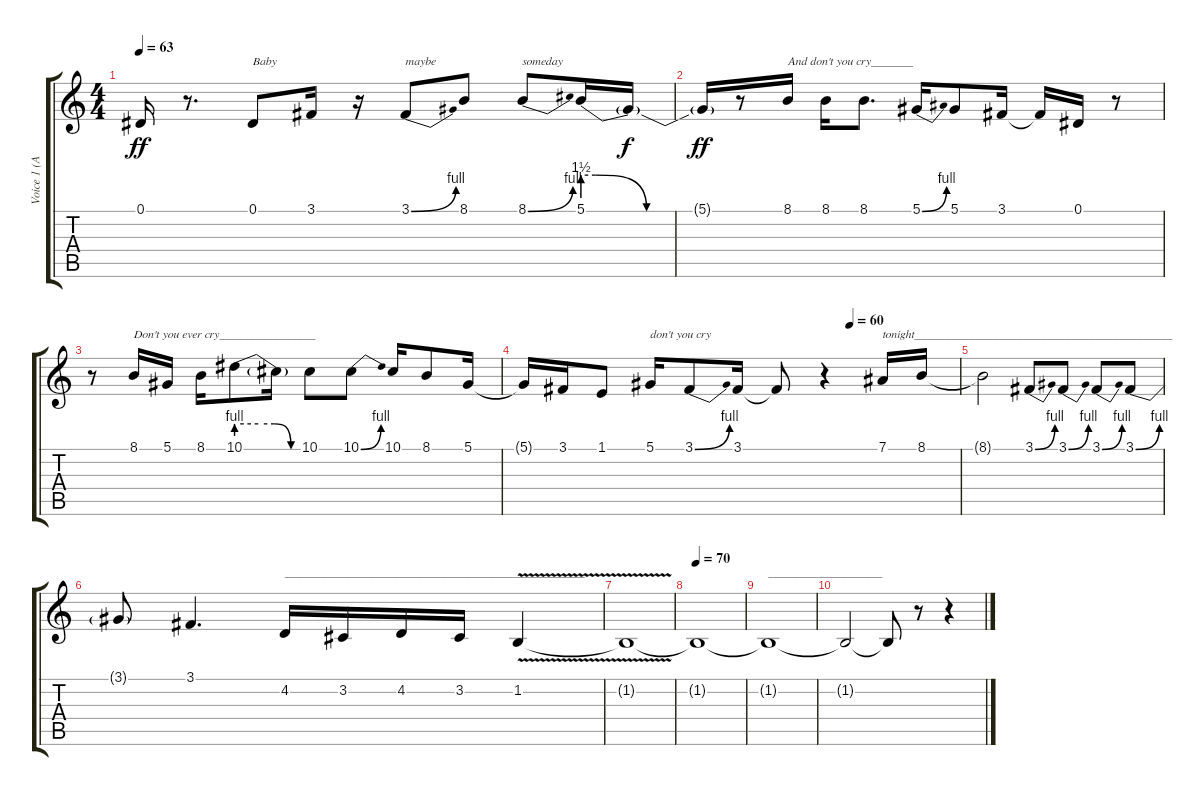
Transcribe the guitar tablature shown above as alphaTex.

\track ("Voice 1 (Axl)" "Voice 1 (A") {instrument lead2sawtooth}
\staff {score tabs}
\tuning (Eb4 Bb3 Gb3 Db3 Ab2 Eb2) {hide}
\ts (4 4)
\tempo 63
\clef g2
\ks c
0.1{t}.16{dy ff} r.8{d} 0.1.8{txt "Baby"} 3.1.16 r.16 3.1{be (bend 0 0 60 4)}.8{txt "maybe"} 8.1.8 8.1{be (bend 0 0 60 4)}.8{txt "someday"} 5.1{be (custom 0 6 5 6 25 0 40 0 60 0)}.16 5.1{t}.16{dy f} |
5.1{t}.16{dy ff} r.8 8.1.16{txt "And don't you cry_______"} 8.1.16 8.1.8{d} 5.1{be (bend 0 0 60 4)}.16 5.1.8 3.1.16 3.1{t}.16 0.1.16 r.8 |
r.8 8.1.16{txt "Don't you ever cry________________"} 5.1.16 8.1.16 10.1{be (custom 0 4 20 4 35 4 50 0 60 0)}.8 10.1{t}.16 10.1.8 10.1{be (bend 0 0 60 4)}.8 10.1.16 8.1.8 5.1.16 |
\tempo (60 0.75)
5.1{t}.16 3.1.16 1.1.8 5.1.16{txt "don't you cry"} 3.1{be (bend 0 0 60 4)}.8 3.1.16 3.1{t}.8 r.4 7.1.16{txt "tonight___________________________________________"} 8.1.16 |
8.1{t}.2 3.1{be (bend 0 0 60 4)}.8 3.1{be (bend 0 0 60 4)}.8 3.1{be (bend 0 0 60 4)}.8 3.1{be (bend 0 0 60 4)}.8 |
3.1{t}.8 3.1.4{d} 4.2.16{txt "__________________________________________________"} 3.2.16 4.2.16 3.2.16 1.2{v}.4 |
1.2{t}.1 |
\tempo 70
1.2{t}.1 |
1.2{t}.1{txt "___________________"} |
1.2{t}.2 1.2{t}.8 r.8 r.4
